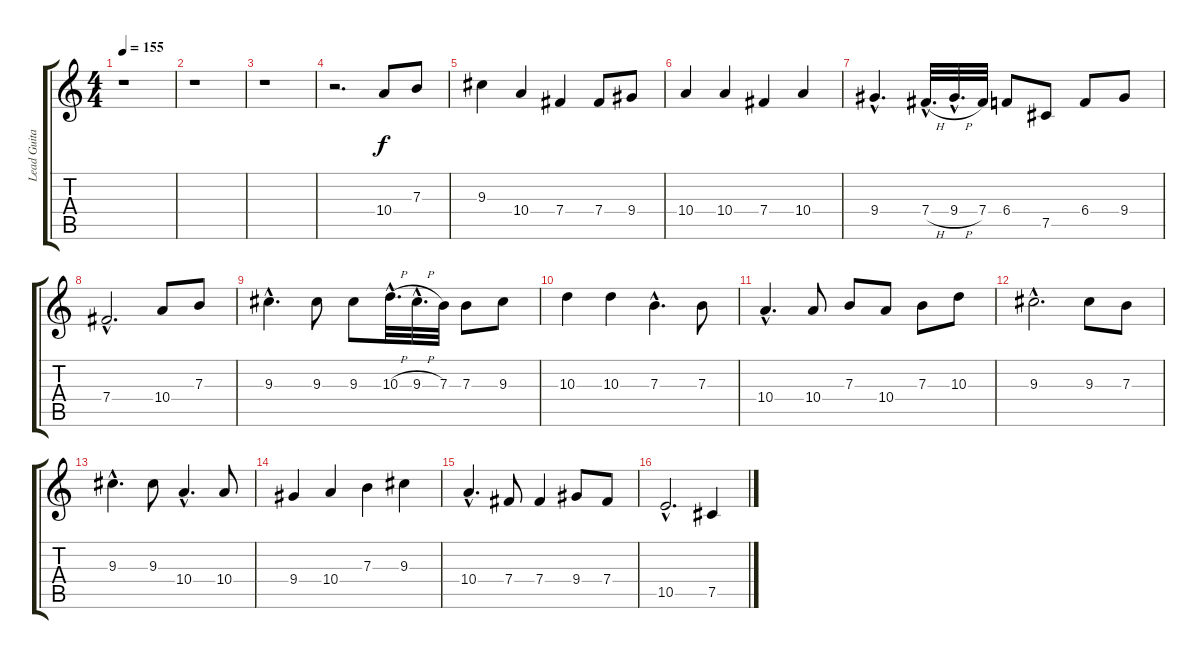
\track ("Lead Guitar" "Lead Guita") {instrument acousticguitarsteel}
\staff {score tabs}
\tuning (Db4 Ab3 E3 B2 Gb2 Db2) {hide}
\ts (4 4)
\tempo 155
\clef g2
\ks c
r.1{dy f instrument acousticguitarsteel} |
r.1 |
r.1 |
r.2{d} 10.4.8 7.3.8 |
9.3.4 10.4.4 7.4.4 7.4.8 9.4.8 |
10.4.4 10.4.4 7.4.4 10.4.4 |
9.4{hac}.4{d} 7.4{h hac}.32{d} 9.4{h hac}.32{d} 7.4.32 6.4.8 7.5.8 6.4.8 9.4.8 |
7.4{hac}.2{d} 10.4.8 7.3.8 |
9.3{hac}.4{d} 9.3.8 9.3.8 10.3{h hac}.32{d} 9.3{h hac}.32{d} 7.3.32 7.3.8 9.3.8 |
10.3.4 10.3.4 7.3{hac}.4{d} 7.3.8 |
10.4{hac}.4{d} 10.4.8 7.3.8 10.4.8 7.3.8 10.3.8 |
9.3{hac}.2{d} 9.3.8 7.3.8 |
9.3{hac}.4{d} 9.3.8 10.4{hac}.4{d} 10.4.8 |
9.4.4 10.4.4 7.3.4 9.3.4 |
10.4{hac}.4{d} 7.4.8 7.4.4 9.4.8 7.4.8 |
10.5{hac}.2{d} 7.5.4
